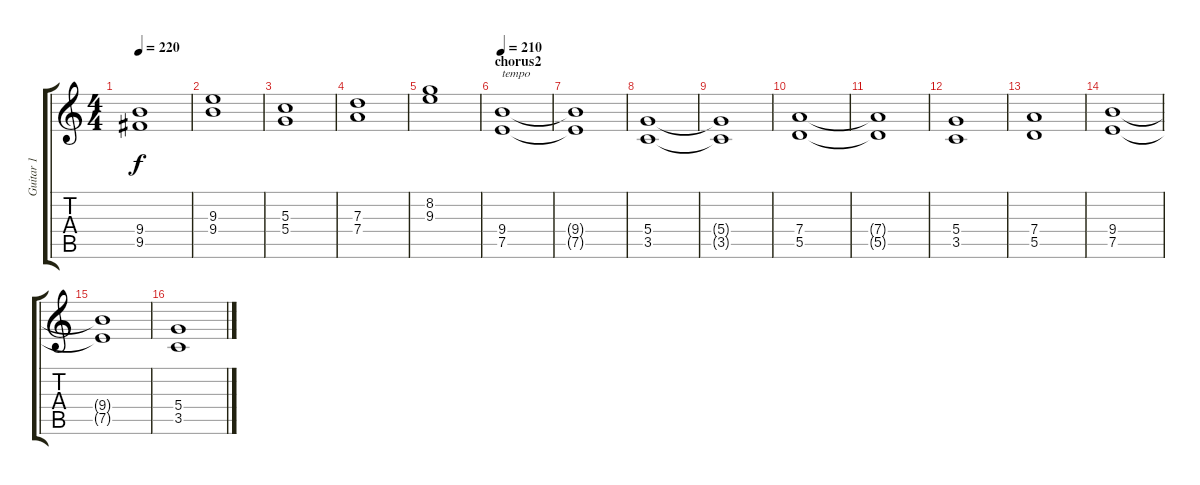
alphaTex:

\track ("Guitar 1" "Guitar 1") {instrument distortionguitar}
\staff {score tabs}
\tuning (E4 B3 G3 D3 A2 E2) {hide}
\ts (4 4)
\tempo 220
\clef g2
\ks c
(9.4 9.5).1{dy f} |
(9.3 9.4).1 |
(5.3 5.4).1 |
(7.3 7.4).1 |
(8.2 9.3).1 |
\section ("" "chorus2")
\tempo 210
(9.4 7.5).1{txt "tempo"} |
(9.4{t} 7.5{t}).1 |
(5.4 3.5).1 |
(5.4{t} 3.5{t}).1 |
(7.4 5.5).1 |
(7.4{t} 5.5{t}).1 |
(5.4 3.5).1 |
(7.4 5.5).1 |
(9.4 7.5).1 |
(9.4{t} 7.5{t}).1 |
(5.4 3.5).1
